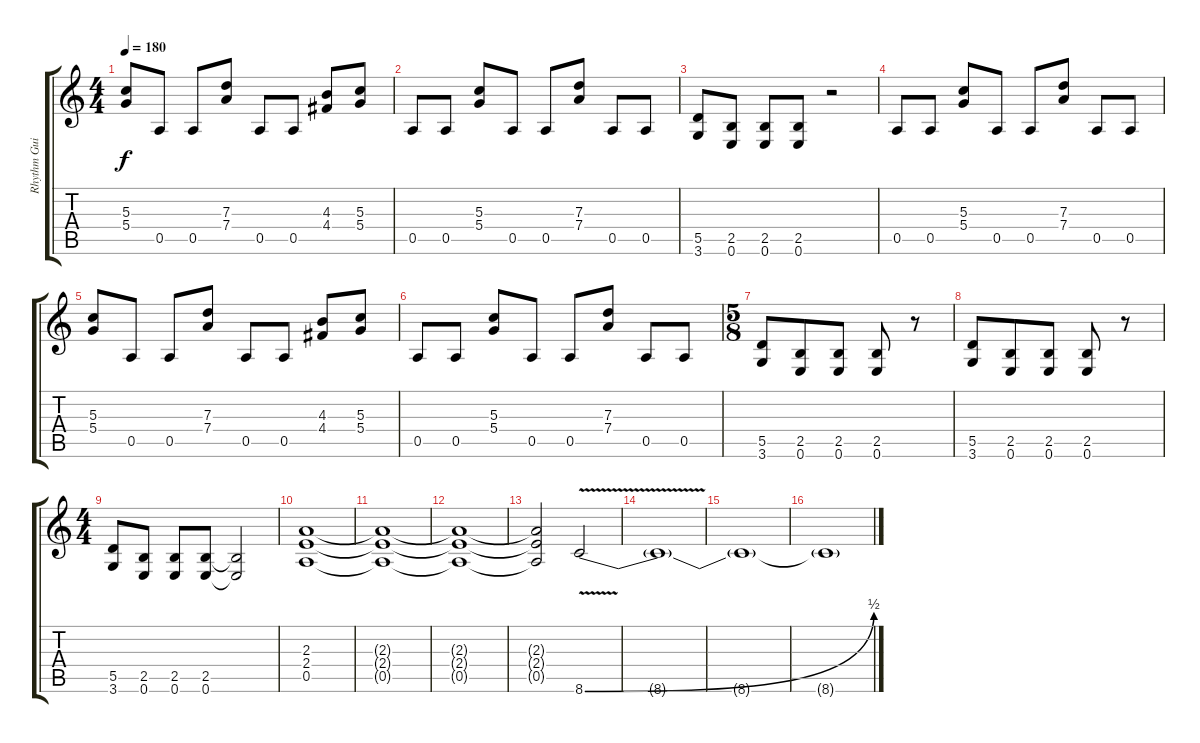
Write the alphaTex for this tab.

\track ("Rhythm Guitar 2" "Rhythm Gui") {instrument distortionguitar}
\staff {score tabs}
\tuning (E4 B3 G3 D3 A2 E2) {hide}
\ts (4 4)
\tempo 180
\clef g2
\ks c
(5.3 5.4).8{dy f} 0.5.8 0.5.8 (7.3 7.4).8 0.5.8 0.5.8 (4.3 4.4).8 (5.3 5.4).8 |
0.5.8 0.5.8 (5.3 5.4).8 0.5.8 0.5.8 (7.3 7.4).8 0.5.8 0.5.8 |
(5.5 3.6).8 (2.5 0.6).8 (2.5 0.6).8 (2.5 0.6).8 r.2 |
0.5.8 0.5.8 (5.3 5.4).8 0.5.8 0.5.8 (7.3 7.4).8 0.5.8 0.5.8 |
(5.3 5.4).8 0.5.8 0.5.8 (7.3 7.4).8 0.5.8 0.5.8 (4.3 4.4).8 (5.3 5.4).8 |
0.5.8 0.5.8 (5.3 5.4).8 0.5.8 0.5.8 (7.3 7.4).8 0.5.8 0.5.8 |
\ts (5 8)
(5.5 3.6).8 (2.5 0.6).8 (2.5 0.6).8 (2.5 0.6).8 r.8 |
(5.5 3.6).8 (2.5 0.6).8 (2.5 0.6).8 (2.5 0.6).8 r.8 |
\ts (4 4)
(5.5 3.6).8 (2.5 0.6).8 (2.5 0.6).8 (2.5 0.6).8 (2.5{t} 0.6{t}).2 |
(2.3 2.4 0.5).1 |
(2.3{t} 2.4{t} 0.5{t}).1 |
(2.3{t} 2.4{t} 0.5{t}).1 |
(2.3{t} 2.4{t} 0.5{t}).2 8.6{be (bend 0 0 60 2) v}.2 |
8.6{t}.1 |
8.6{t}.1 |
8.6{t}.1
